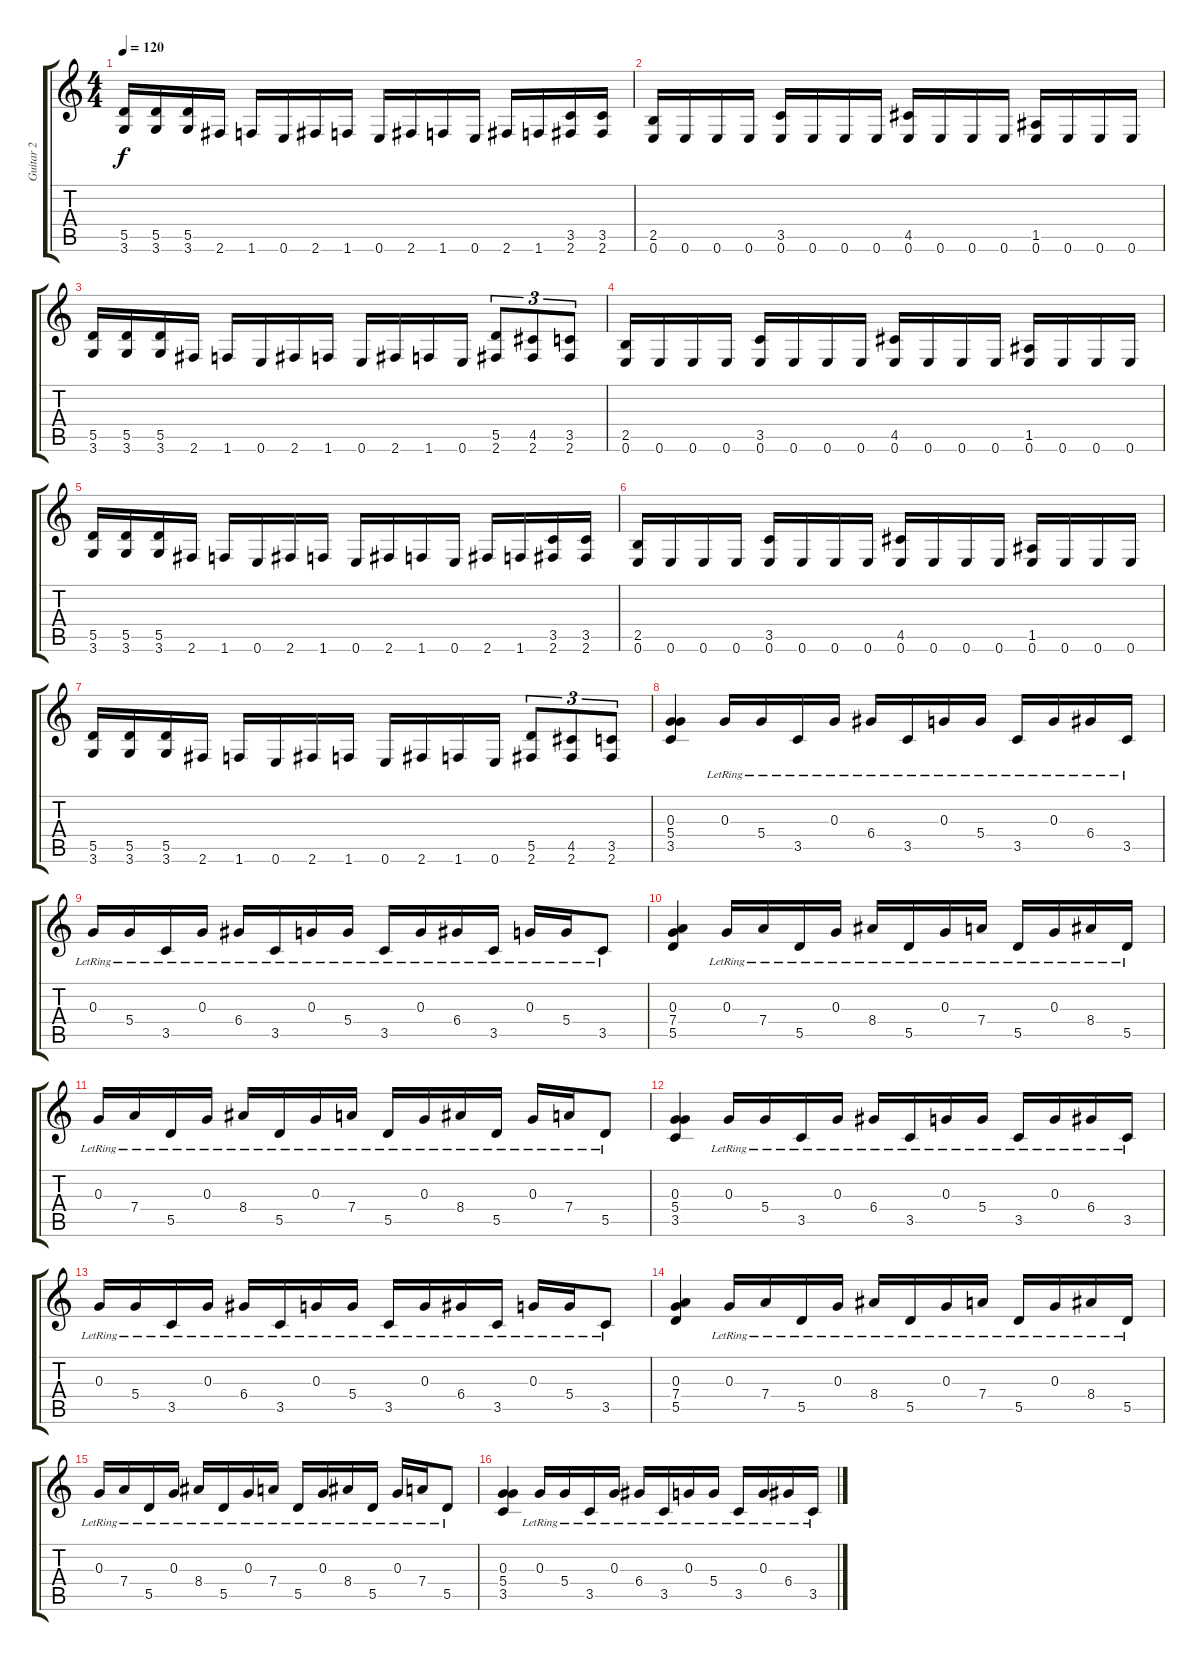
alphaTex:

\track ("Guitar 2" "Guitar 2") {instrument distortionguitar}
\staff {score tabs}
\tuning (E4 B3 G3 D3 A2 E2) {hide}
\ts (4 4)
\tempo 120
\clef g2
\ks c
(5.5 3.6).16{dy f} (5.5 3.6).16 (5.5 3.6).16 2.6.16 1.6.16 0.6.16 2.6.16 1.6.16 0.6.16 2.6.16 1.6.16 0.6.16 2.6.16 1.6.16 (3.5 2.6).16 (3.5 2.6).16 |
(2.5 0.6).16 0.6.16 0.6.16 0.6.16 (3.5 0.6).16 0.6.16 0.6.16 0.6.16 (4.5 0.6).16 0.6.16 0.6.16 0.6.16 (1.5 0.6).16 0.6.16 0.6.16 0.6.16 |
(5.5 3.6).16 (5.5 3.6).16 (5.5 3.6).16 2.6.16 1.6.16 0.6.16 2.6.16 1.6.16 0.6.16 2.6.16 1.6.16 0.6.16 (5.5 2.6).8{tu (3 2)} (4.5 2.6).8{tu (3 2)} (3.5 2.6).8{tu (3 2)} |
(2.5 0.6).16 0.6.16 0.6.16 0.6.16 (3.5 0.6).16 0.6.16 0.6.16 0.6.16 (4.5 0.6).16 0.6.16 0.6.16 0.6.16 (1.5 0.6).16 0.6.16 0.6.16 0.6.16 |
(5.5 3.6).16 (5.5 3.6).16 (5.5 3.6).16 2.6.16 1.6.16 0.6.16 2.6.16 1.6.16 0.6.16 2.6.16 1.6.16 0.6.16 2.6.16 1.6.16 (3.5 2.6).16 (3.5 2.6).16 |
(2.5 0.6).16 0.6.16 0.6.16 0.6.16 (3.5 0.6).16 0.6.16 0.6.16 0.6.16 (4.5 0.6).16 0.6.16 0.6.16 0.6.16 (1.5 0.6).16 0.6.16 0.6.16 0.6.16 |
(5.5 3.6).16 (5.5 3.6).16 (5.5 3.6).16 2.6.16 1.6.16 0.6.16 2.6.16 1.6.16 0.6.16 2.6.16 1.6.16 0.6.16 (5.5 2.6).8{tu (3 2)} (4.5 2.6).8{tu (3 2)} (3.5 2.6).8{tu (3 2)} |
(0.3 5.4 3.5).4 0.3{lr}.16 5.4{lr}.16 3.5{lr}.16 0.3{lr}.16 6.4{lr}.16 3.5{lr}.16 0.3{lr}.16 5.4{lr}.16 3.5{lr}.16 0.3{lr}.16 6.4{lr}.16 3.5{lr}.16 |
0.3{lr}.16 5.4{lr}.16 3.5{lr}.16 0.3{lr}.16 6.4{lr}.16 3.5{lr}.16 0.3{lr}.16 5.4{lr}.16 3.5{lr}.16 0.3{lr}.16 6.4{lr}.16 3.5{lr}.16 0.3{lr}.16 5.4{lr}.16 3.5{lr}.8 |
(0.3 7.4 5.5).4 0.3{lr}.16 7.4{lr}.16 5.5{lr}.16 0.3{lr}.16 8.4{lr}.16 5.5{lr}.16 0.3{lr}.16 7.4{lr}.16 5.5{lr}.16 0.3{lr}.16 8.4{lr}.16 5.5{lr}.16 |
0.3{lr}.16 7.4{lr}.16 5.5{lr}.16 0.3{lr}.16 8.4{lr}.16 5.5{lr}.16 0.3{lr}.16 7.4{lr}.16 5.5{lr}.16 0.3{lr}.16 8.4{lr}.16 5.5{lr}.16 0.3{lr}.16 7.4{lr}.16 5.5{lr}.8 |
(0.3 5.4 3.5).4 0.3{lr}.16 5.4{lr}.16 3.5{lr}.16 0.3{lr}.16 6.4{lr}.16 3.5{lr}.16 0.3{lr}.16 5.4{lr}.16 3.5{lr}.16 0.3{lr}.16 6.4{lr}.16 3.5{lr}.16 |
0.3{lr}.16 5.4{lr}.16 3.5{lr}.16 0.3{lr}.16 6.4{lr}.16 3.5{lr}.16 0.3{lr}.16 5.4{lr}.16 3.5{lr}.16 0.3{lr}.16 6.4{lr}.16 3.5{lr}.16 0.3{lr}.16 5.4{lr}.16 3.5{lr}.8 |
(0.3 7.4 5.5).4 0.3{lr}.16 7.4{lr}.16 5.5{lr}.16 0.3{lr}.16 8.4{lr}.16 5.5{lr}.16 0.3{lr}.16 7.4{lr}.16 5.5{lr}.16 0.3{lr}.16 8.4{lr}.16 5.5{lr}.16 |
0.3{lr}.16 7.4{lr}.16 5.5{lr}.16 0.3{lr}.16 8.4{lr}.16 5.5{lr}.16 0.3{lr}.16 7.4{lr}.16 5.5{lr}.16 0.3{lr}.16 8.4{lr}.16 5.5{lr}.16 0.3{lr}.16 7.4{lr}.16 5.5{lr}.8 |
(0.3 5.4 3.5).4 0.3{lr}.16 5.4{lr}.16 3.5{lr}.16 0.3{lr}.16 6.4{lr}.16 3.5{lr}.16 0.3{lr}.16 5.4{lr}.16 3.5{lr}.16 0.3{lr}.16 6.4{lr}.16 3.5{lr}.16
